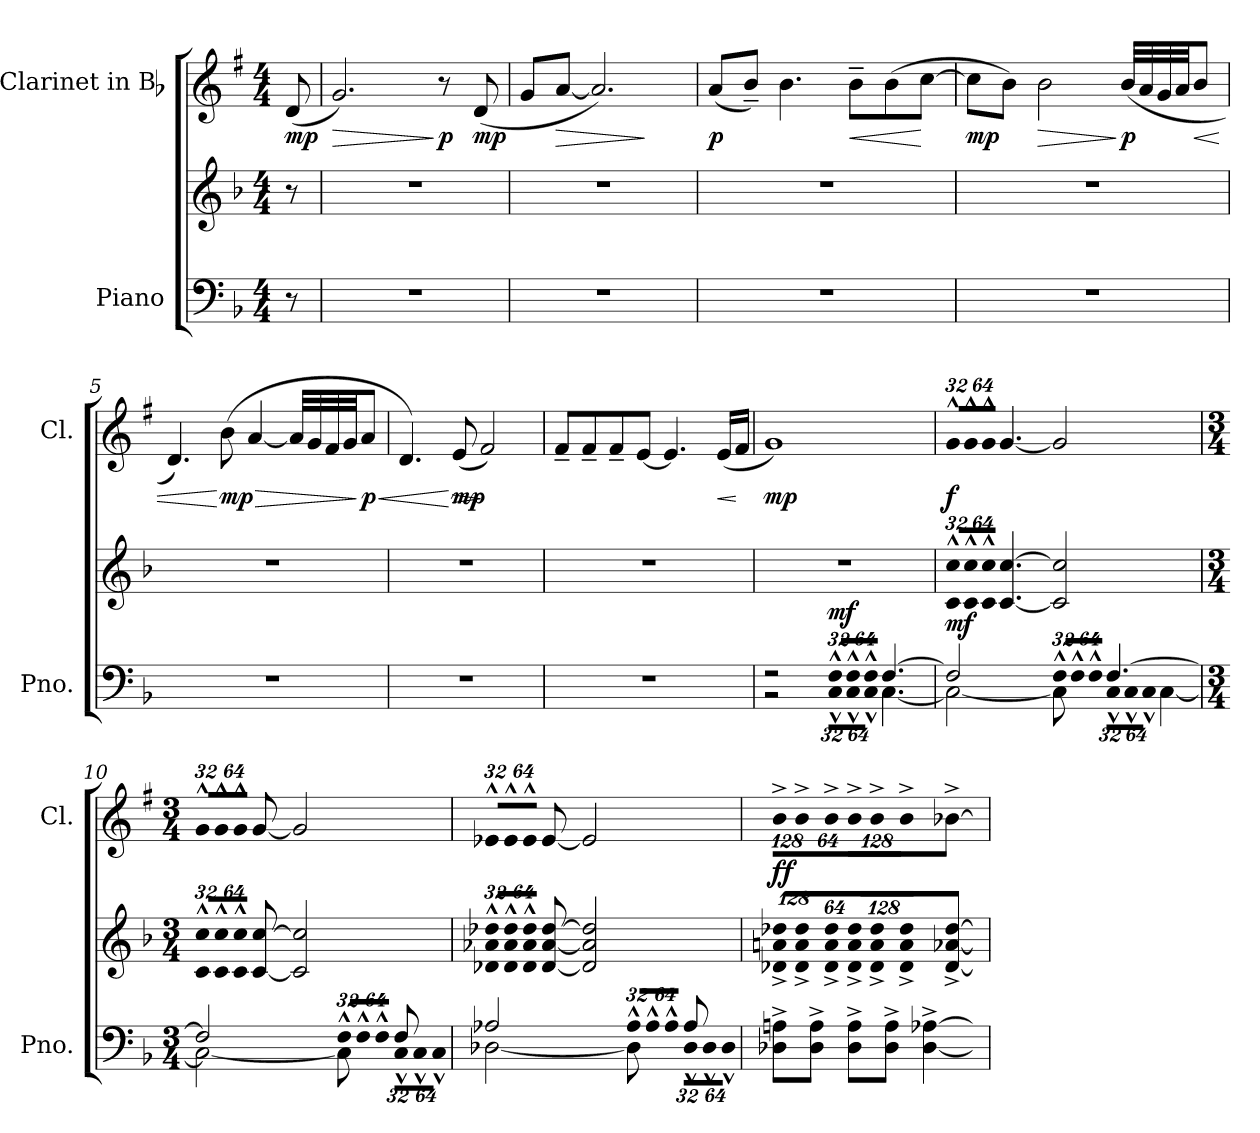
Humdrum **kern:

**kern	**kern	**dynam	**kern	**dynam
*part2	*part2	*part2	*part1	*part1
*staff3	*staff2	*staff2/3	*staff1	*staff1
*I"Piano	*	*	*I"Clarinet in Bb	*
*I'Pno.	*	*	*I'Cl.	*
!!LO:PB:g=z
*clefF4	*clefG2	*	*clefG2	*
*	*	*	*ITrd1c2	*
*k[b-]	*k[b-]	*	*k[b-]	*
*F:	*F:	*	*F:	*
*M4/4	*M4/4	*	*M4/4	*
*MM76	*MM76	*	*MM76	*
=	=	=	=	=
8r	8r	.	(8ci/	mp
=1	=1	=1	=1	=1
!	!	!	!	!LO:HP:b
1r	1r	.	2.fi/)	>
.	.	.	8r	] p
.	.	.	(8ci/	mp
=2	=2	=2	=2	=2
1r	1r	.	8fi/L	.
!	!	!	!	!LO:HP:b
.	.	.	[<8gi/J	>
.	.	.	2.gi/])	.
.	.	.	.	]
=3	=3	=3	=3	=3
1r	1r	.	(8gi/L	p
.	.	.	8a~i/J)	.
.	.	.	4.ai\	.
!	!	!	!	!LO:HP:b
.	.	.	8a~i\L	<
.	.	.	(8ai\	.
.	.	.	[>8b-i\J	[
=4	=4	=4	=4	=4
1r	1r	.	8b-i\L]	mp
.	.	.	8ai\J)	.
!	!	!	!	!LO:HP:b
.	.	.	2ai\	>
.	.	.	(32ai/LLL	] p
.	.	.	32gi/	.
.	.	.	32fi/	.
.	.	.	32gi/JJ	.
!	!	!	!	!LO:HP:b
.	.	.	8ai/J	<
!!LO:LB:g=z
=5	=5	=5	=5	=5
1r	1r	.	4.ci/)	.
!	!	!	!	!LO:HP:n=1:b
.	.	.	(8ai\	[ > mp
.	.	.	[<4gi/	.
.	.	.	32gi/LLL]	.
.	.	.	32fi/	.
.	.	.	32ei/	.
.	.	.	32fi/JJ	.
!	!	!	!	!LO:HP:n=1:b
.	.	.	8gi/J	] < p
=6	=6	=6	=6	=6
1r	1r	.	4.ci/)	.
!	!	!	!	!LO:HP:n=1:b
.	.	.	(8di/	[ > mp
.	.	.	2ei/)	]
=7	=7	=7	=7	=7
1r	1r	.	8e~i/L	.
.	.	.	8e~i/	.
.	.	.	8e~i/	.
.	.	.	[<8di/J	.
.	.	.	4.di/]	.
!	!	!	!	!LO:HP:b
.	.	.	(16di/LL	<
.	.	.	16ei/JJ	[
=8	=8	=8	=8	=8
*^	*	*	*	*
2r	2r	1r	.	1fi)	mp
*Xbrackettup	*	*	*	*	*
!LO:N:vis=16	!LO:N:vis=16	!	!	!	!
512%21F^^i/LL	512%21C^^i\LL	.	mf	.	.
!LO:N:vis=16	!LO:N:vis=16	!	!	!	!
1024%43F^^i/	1024%43C^^i\	.	.	.	.
!LO:N:vis=16	!LO:N:vis=16	!	!	!	!
1024%43F^^i/JJ	1024%43C^^i\JJ	.	.	.	.
[>4.Fi/	[<4.Ci\	.	.	.	.
!!LO:PB:g=z
=9	=9	=9	=9	=9	=9
*	*	*Xbrackettup	*	*	*
!	!	!LO:N:vis=16	!	!	!
*	*	*	*	*Xbrackettup	*
!	!	!	!	!LO:N:vis=16	!
2Fi/]	2Ci\_<	512%21ci/^^ 512%21cci^^LL	mf	512%21f^^i/LL	f
!	!	!LO:N:vis=16	!	!LO:N:vis=16	!
.	.	1024%43ci/^^ 1024%43cci^^	.	1024%43f^^i/	.
!	!	!LO:N:vis=16	!	!LO:N:vis=16	!
.	.	1024%43ci/^^ 1024%43cci^^JJ	.	1024%43f^^i/JJ	.
.	.	[<4.ci/ [>4.cci	.	[<4.fi/	.
!LO:N:vis=16	!	!	!	!	!
512%21F^^i/LL	8Ci\]	2ci/] 2cci]	.	2fi/]	.
!LO:N:vis=16	!	!	!	!	!
1024%43F^^i/	.	.	.	.	.
!LO:N:vis=16	!	!	!	!	!
1024%43F^^i/JJ	.	.	.	.	.
!	!LO:N:vis=16	!	!	!	!
[>4.Fi/	512%21C^^i\LL	.	.	.	.
!	!LO:N:vis=16	!	!	!	!
.	1024%43C^^i\	.	.	.	.
!	!LO:N:vis=16	!	!	!	!
.	1024%43C^^i\JJ	.	.	.	.
.	[<4Ci\	.	.	.	.
=10	=10	=10	=10	=10	=10
*M3/4	*	*M3/4	*	*M3/4	*
!	!	!LO:N:vis=16	!	!LO:N:vis=16	!
2Fi/]	2Ci\_<	512%21ci/^^ 512%21cci^^LL	.	512%21f^^i/LL	.
!	!	!LO:N:vis=16	!	!LO:N:vis=16	!
.	.	1024%43ci/^^ 1024%43cci^^	.	1024%43f^^i/	.
!	!	!LO:N:vis=16	!	!LO:N:vis=16	!
.	.	1024%43ci/^^ 1024%43cci^^JJ	.	1024%43f^^i/JJ	.
.	.	[<8ci/ [>8cci	.	[<8fi/	.
.	.	2ci/] 2cci]	.	2fi/]	.
!LO:N:vis=16	!	!	!	!	!
512%21F^^i/LL	8Ci\]	.	.	.	.
!LO:N:vis=16	!	!	!	!	!
1024%43F^^i/	.	.	.	.	.
!LO:N:vis=16	!	!	!	!	!
1024%43F^^i/JJ	.	.	.	.	.
!	!LO:N:vis=16	!	!	!	!
8Fi/	512%21C^^i\LL	.	.	.	.
!	!LO:N:vis=16	!	!	!	!
.	1024%43C^^i\	.	.	.	.
!	!LO:N:vis=16	!	!	!	!
.	1024%43C^^i\JJ	.	.	.	.
=11	=11	=11	=11	=11	=11
!	!	!LO:N:vis=16	!	!LO:N:vis=16	!
2A-Xi/	[<2D-Xi\	512%21d-Xi/^^ 512%21a-Xi^^ 512%21dd-Xi^^LL	.	512%21d-X^^i/LL	.
!	!	!LO:N:vis=16	!	!LO:N:vis=16	!
.	.	1024%43d-i/^^ 1024%43a-i^^ 1024%43dd-i^^	.	1024%43d-^^i/	.
!	!	!LO:N:vis=16	!	!LO:N:vis=16	!
.	.	1024%43d-i/^^ 1024%43a-i^^ 1024%43dd-i^^JJ	.	1024%43d-^^i/JJ	.
.	.	[<8d-i/ [<8a-i [>8dd-i	.	[<8d-i/	.
.	.	2d-i/] 2a-i] 2dd-i]	.	2d-i/]	.
!LO:N:vis=16	!	!	!	!	!
512%21A-^^i/LL	8D-i\]	.	.	.	.
!LO:N:vis=16	!	!	!	!	!
1024%43A-^^i/	.	.	.	.	.
!LO:N:vis=16	!	!	!	!	!
1024%43A-^^i/JJ	.	.	.	.	.
!	!LO:N:vis=16	!	!	!	!
8A-i/	512%21D-^^i\LL	.	.	.	.
!	!LO:N:vis=16	!	!	!	!
.	1024%43D-^^i\	.	.	.	.
!	!LO:N:vis=16	!	!	!	!
.	1024%43D-^^i\JJ	.	.	.	.
!!LO:LB:g=z
=12	=12	=12	=12	=12	=12
!	!	!LO:N:vis=8	!	!LO:N:vis=8	!
*v	*v	*	*	*	*
8D-Xi\^ 8Ani^L	1024%85d-Xi/^ 1024%85ani^ 1024%85dd-Xi^L	.	1024%85a^i\L	ff
!	!LO:N:vis=8	!	!LO:N:vis=8	!
.	1024%85d-i/^ 1024%85ai^ 1024%85dd-i^	.	1024%85a^i\	.
8D-i\^ 8Ai^J	.	.	.	.
!	!LO:N:vis=8	!	!LO:N:vis=8	!
.	512%43d-i/^ 512%43ai^ 512%43dd-i^J	.	512%43a^i\J	.
!	!LO:N:vis=8	!	!LO:N:vis=8	!
8D-i\^ 8Ai^L	1024%85d-i/^ 1024%85ai^ 1024%85dd-i^L	.	1024%85a^i\L	.
!	!LO:N:vis=8	!	!LO:N:vis=8	!
.	1024%85d-i/^ 1024%85ai^ 1024%85dd-i^	.	1024%85a^i\	.
8D-i\^ 8Ai^J	.	.	.	.
!	!LO:N:vis=8	!	!LO:N:vis=8	!
.	512%43d-i/^ 512%43ai^ 512%43dd-i^J	.	512%43a^i\J	.
[<4D-i\^ [>4A-Xi^	[<4d-i/^ [<4a-Xi^ [>4dd-i^	.	[>4a-X^i\	.
=	=	=	=	=
*-	*-	*-	*-	*-
